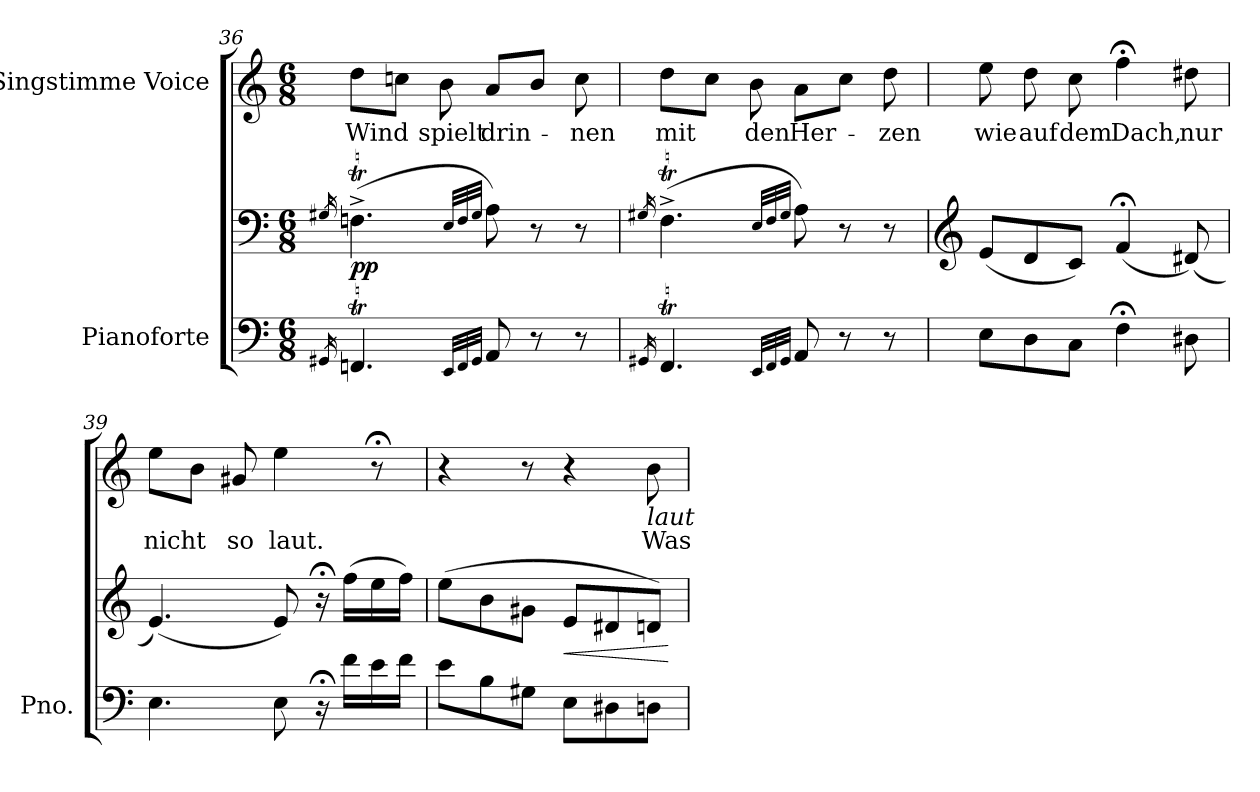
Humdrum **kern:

**kern	**kern	**dynam	**kern	**text
*part2	*part2	*part2	*part1	*part1
*staff3	*staff2	*staff2/3	*staff1	*staff1
*I"Pianoforte	*	*	*I"Singstimme Voice	*
*I'Pno.	*	*	*	*
*clefF4	*clefF4	*	*clefG2	*
*k[]	*k[]	*	*k[]	*
*M6/8	*M6/8	*	*M6/8	*
=36	=36	=36	=36	=36
16qGG#X/	16qG#X/	.	.	.
!	!	!LO:DY:b	!	!LO:LY:b
4.FFnT/	(4.FnT^\	pp	8dd\L	Wind
.	.	.	8ccn\J	.
!	!	!	!	!LO:LY:b
.	.	.	8b\	spielt
32qEE/LLL	32qE/LLL	.	.	.
32qFF/	32qF/	.	.	.
32qGG#/JJJ	32qG#/JJJ	.	.	.
!	!	!	!	!LO:LY:b
8AA/	8A\)	.	8a/L	drin-
8r	8r	.	8b/J	.
!	!	!	!	!LO:LY:b
8r	8r	.	8cc\	-nen
=37	=37	=37	=37	=37
16qGG#X/	16qG#X/	.	.	.
!	!	!	!	!LO:LY:b
4.FFT/	(4.FT^\	.	8dd\L	mit
.	.	.	8cc\J	.
!	!	!	!	!LO:LY:b
.	.	.	8b\	den
32qEE/LLL	32qE/LLL	.	.	.
32qFF/	32qF/	.	.	.
32qGG#/JJJ	32qG#/JJJ	.	.	.
!	!	!	!	!LO:LY:b
8AA/	8A\)	.	8a\L	Her-
8r	8r	.	8cc\J	.
!	!	!	!	!LO:LY:b
8r	8r	.	8dd\	-zen
=38	=38	=38	=38	=38
*	*clefG2	*	*	*
!	!	!	!	!LO:LY:b
8E\L	(8e/L	.	8ee\	wie
!	!	!	!	!LO:LY:b
8D\	8d/	.	8dd\	auf
!	!	!	!	!LO:LY:b
8C\J	8c/J)	.	8cc\	dem
!	!	!	!	!LO:LY:b
4F;<\	(4f;</	.	4ff;<\	Dach,
!	!	!	!	!LO:LY:b
8D#X\	(8d#X/)	.	8dd#X\	nur
!!LO:LB:g=z
=39	=39	=39	=39	=39
!	!	!	!	!LO:LY:b
4.E\	(4.e/)	.	8ee\L	-nicht
.	.	.	8b\J	.
!	!	!	!	!LO:LY:b
.	.	.	8g#X/	so
!	!	!	!	!LO:LY:b
8E\	8e/)	.	4ee\	laut.
16r;<	16r;<	.	.	.
16f\LL	(16ff\LL	.	.	.
16e\	16ee\	.	8r;<	.
16f\JJ	16ff\JJ)	.	.	.
!!LO:LB:g=z
=40	=40	=40	=40	=40
8e\L	(8ee\L	.	4r	.
8B\	8b\	.	.	.
8G#X\J	8g#X\J	.	8r	.
!	!	!LO:HP:b	!	!
8E\L	8e/L	<	4r	.
8D#X\	8d#X/	.	.	.
!	!	!	!LO:TX:b:i:t=laut	!
!	!	!	!	!LO:LY:b
8Dn\J	8dn/J)	.	8b\	Was
.	.	[	.	.
=	=	=	=	=
*-	*-	*-	*-	*-
